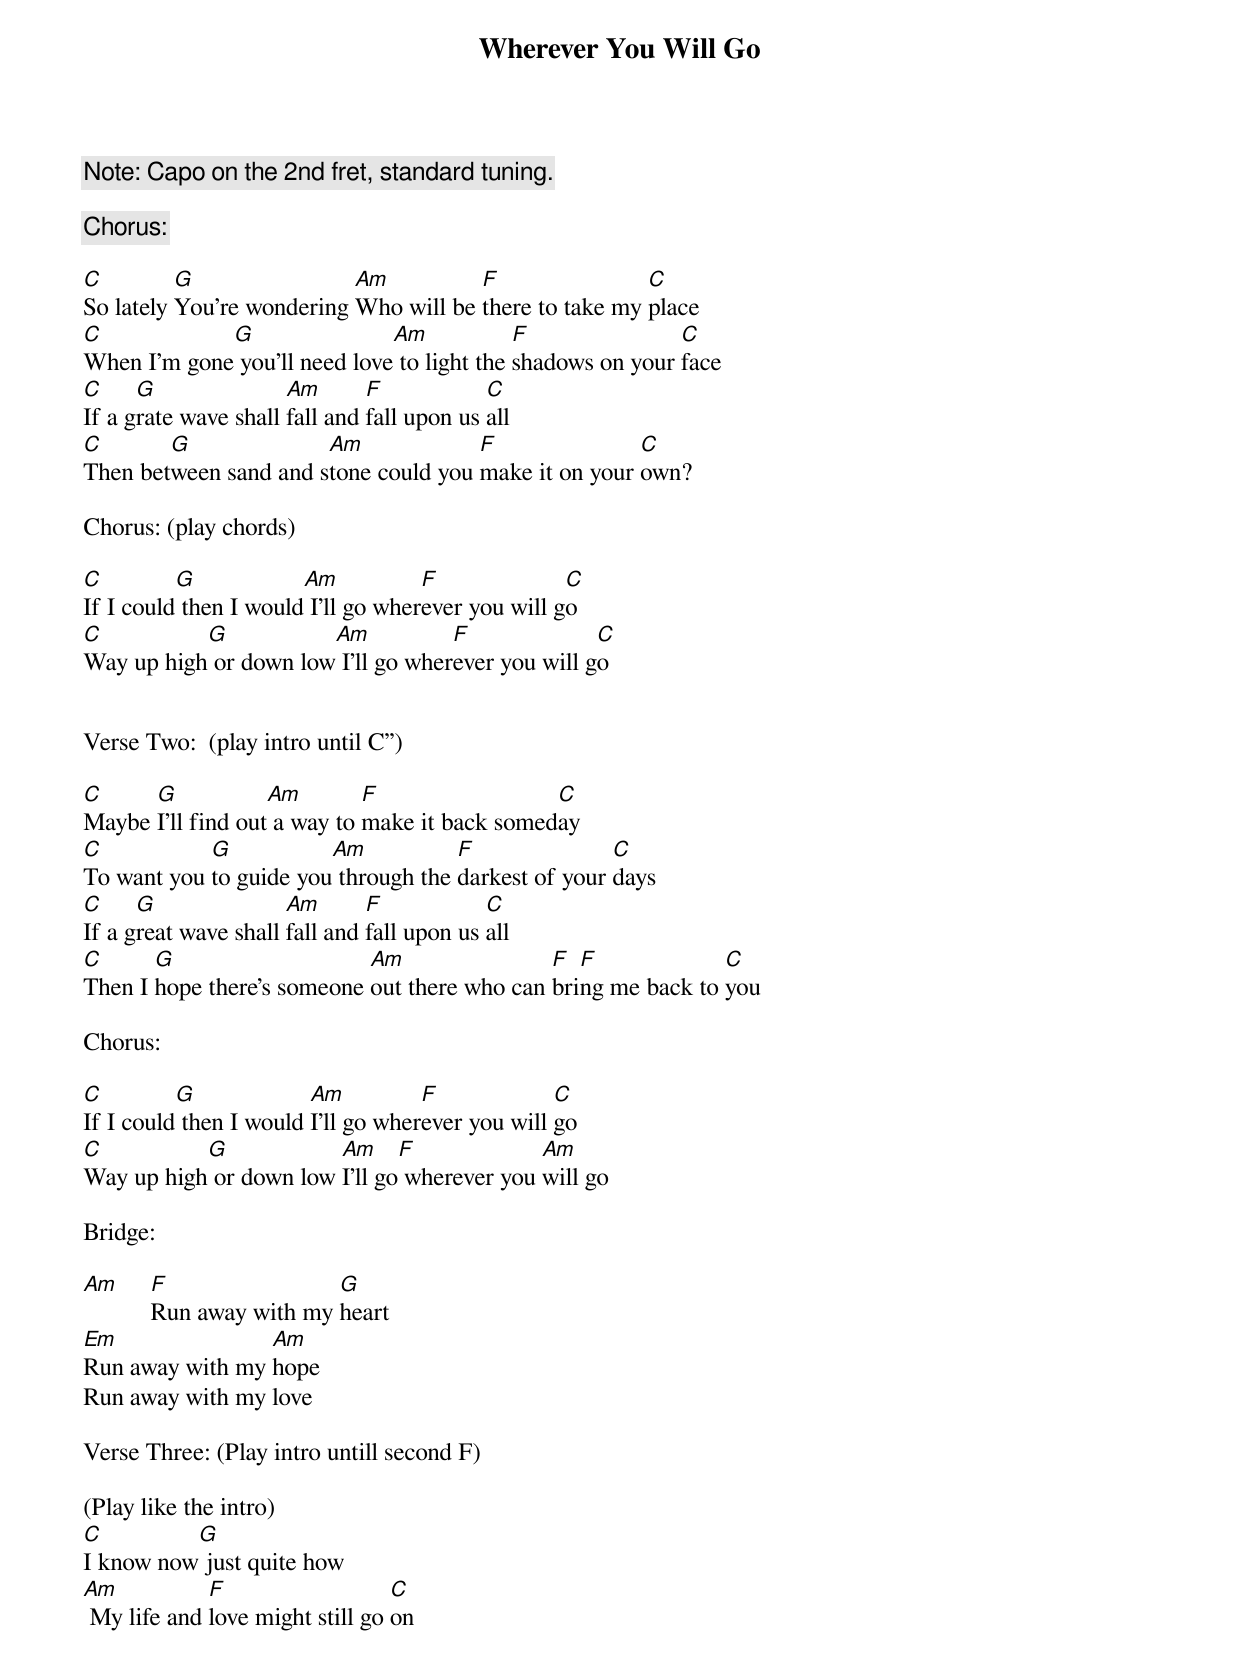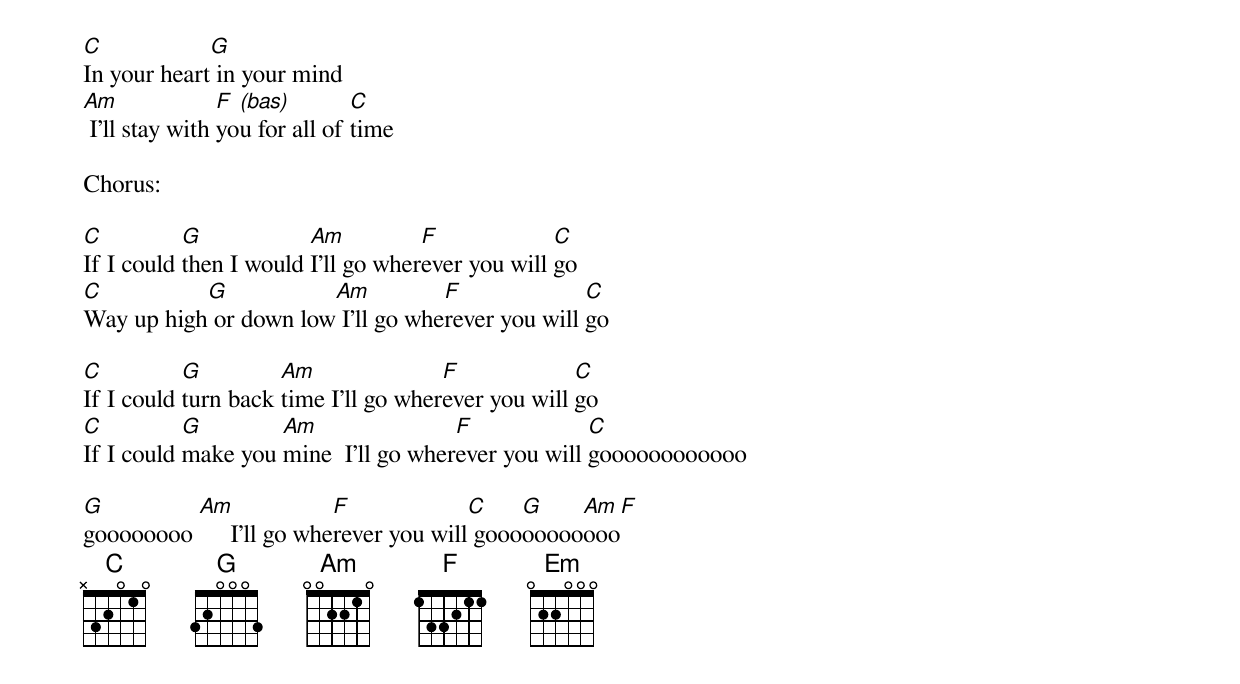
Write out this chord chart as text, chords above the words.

Wherever You Will Go

Note: Capo on the 2nd fret, standard tuning.

Chorus:

C         G                Am          F                C
So lately You're wondering Who will be there to take my place
C            G                Am            F               C
When I'm gone you'll need love to light the shadows on your face
C     G               Am       F            C
If a grate wave shall fall and fall upon us all
C       G              Am             F               C
Then between sand and stone could you make it on your own?

Chorus: (play chords)

C         G            Am           F              C
If I could then I would I'll go wherever you will go
C          G           Am           F              C
Way up high or down low I'll go wherever you will go


Verse Two:  (play intro until C'')

C     G            Am        F                 C
Maybe I'll find out a way to make it back someday
C           G           Am           F               C
To want you to guide you through the darkest of your days
C     G               Am       F            C
If a great wave shall fall and fall upon us all
C      G                    Am                F  F             C
Then I hope there's someone out there who can bring me back to you

Chorus:

C         G             Am          F             C
If I could then I would I'll go wherever you will go
C          G            Am     F             Am
Way up high or down low I'll go wherever you will go

Bridge:

Am   F                G
     Run away with my heart
Em               Am
Run away with my hope
F                G         Em(bass only)  Em: 022000 Am: 002210
Run away with my love

Verse Three: (Play intro untill second F)

(Play like the intro)
C         G
I know now just quite how
Am           F                   C
 My life and love might still go on
C            G
In your heart in your mind
Am              F (bas)        C
 I'll stay with you for all of time

Chorus:

C          G            Am          F             C
If I could then I would I'll go wherever you will go
C          G           Am          F              C
Way up high or down low I'll go wherever you will go

C          G         Am               F             C
If I could turn back time I'll go wherever you will go
C          G        Am                F             C
If I could make you mine  I'll go wherever you will goooooooooooo

G         Am              F             C    G    Am  F
goooooooo      I'll go wherever you will gooooooooooo
